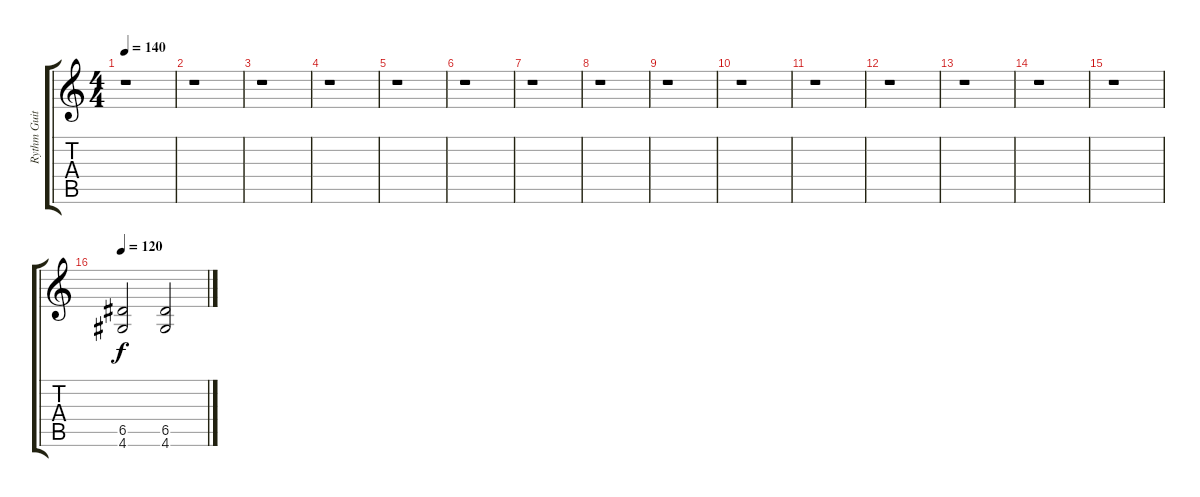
\track ("Rythm Guitar" "Rythm Guit") {instrument distortionguitar}
\staff {score tabs}
\tuning (E4 B3 G3 D3 A2 E2) {hide}
\ts (4 4)
\tempo 140
\clef g2
\ks c
r.1{dy f} |
r.1 |
r.1 |
r.1 |
r.1 |
r.1 |
r.1 |
r.1 |
r.1 |
r.1 |
r.1 |
r.1 |
r.1 |
r.1 |
r.1 |
\tempo 120
(6.5 4.6).2 (6.5 4.6).2
